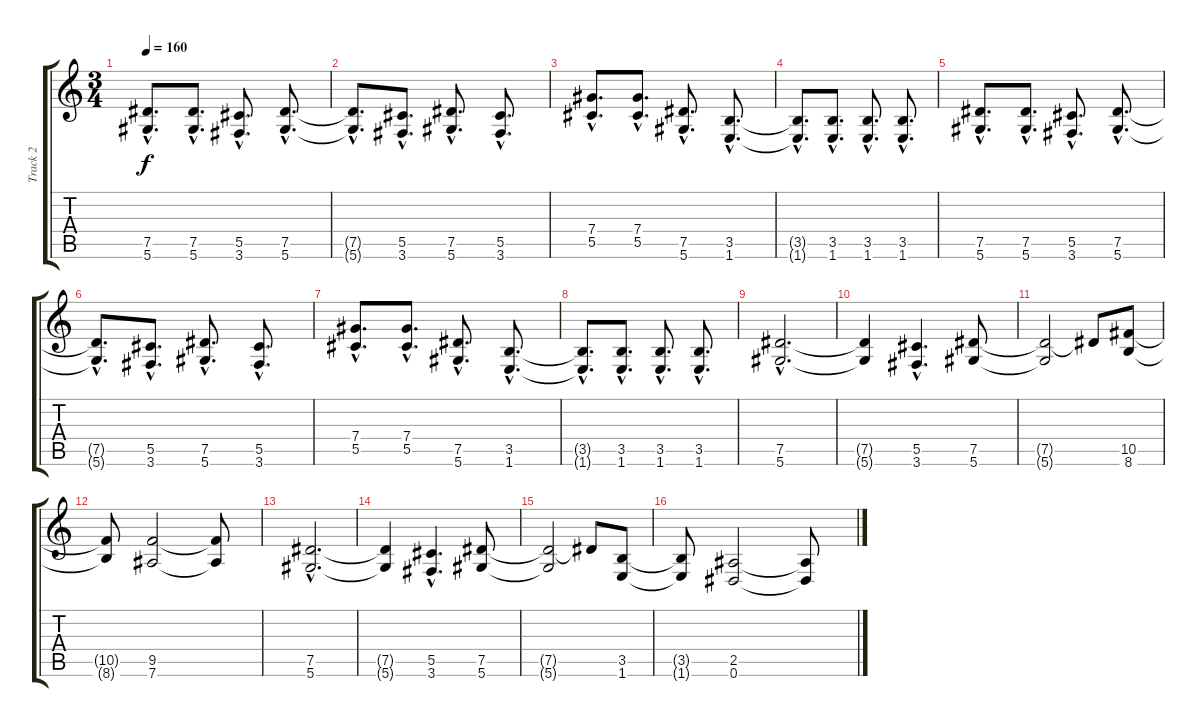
\track ("Track 2" "Track 2") {instrument overdrivenguitar}
\staff {score tabs}
\tuning (Eb4 Bb3 Gb3 Db3 Ab2 Eb2) {hide}
\ts (3 4)
\tempo 160
\clef g2
\ks c
(7.5{hac} 5.6{hac}).8{d dy f} (7.5{hac} 5.6{hac}).8{d} (5.5{hac} 3.6{hac}).8{d} (7.5{hac} 5.6{hac}).8{d} |
(7.5{hac t} 5.6{hac t}).8{d} (5.5{hac} 3.6{hac}).8{d} (7.5{hac} 5.6{hac}).8{d} (5.5{hac} 3.6{hac}).8{d} |
(7.4{hac} 5.5{hac}).8{d} (7.4{hac} 5.5{hac}).8{d} (7.5{hac} 5.6{hac}).8{d} (3.5{hac} 1.6{hac}).8{d} |
(3.5{hac t} 1.6{hac t}).8{d} (3.5{hac} 1.6{hac}).8{d} (3.5{hac} 1.6{hac}).8{d} (3.5{hac} 1.6{hac}).8{d} |
(7.5{hac} 5.6{hac}).8{d} (7.5{hac} 5.6{hac}).8{d} (5.5{hac} 3.6{hac}).8{d} (7.5{hac} 5.6{hac}).8{d} |
(7.5{hac t} 5.6{hac t}).8{d} (5.5{hac} 3.6{hac}).8{d} (7.5{hac} 5.6{hac}).8{d} (5.5{hac} 3.6{hac}).8{d} |
(7.4{hac} 5.5{hac}).8{d} (7.4{hac} 5.5{hac}).8{d} (7.5{hac} 5.6{hac}).8{d} (3.5{hac} 1.6{hac}).8{d} |
(3.5{hac t} 1.6{hac t}).8{d} (3.5{hac} 1.6{hac}).8{d} (3.5{hac} 1.6{hac}).8{d} (3.5{hac} 1.6{hac}).8{d} |
(7.5{hac} 5.6{hac}).2{d} |
(7.5{t} 5.6{t}).4 (5.5{hac} 3.6{hac}).4{d} (7.5 5.6).8 |
(7.5{t} 5.6{t}).2 7.5{t}.8 (10.5 8.6).8 |
(10.5{t} 8.6{t}).8 (9.5 7.6).2 (9.5{t} 7.6{t}).8 |
(7.5{hac} 5.6{hac}).2{d} |
(7.5{t} 5.6{t}).4 (5.5{hac} 3.6{hac}).4{d} (7.5 5.6).8 |
(7.5{t} 5.6{t}).2 7.5{t}.8 (3.5 1.6).8 |
(3.5{t} 1.6{t}).8 (2.5 0.6).2 (2.5{t} 0.6{t}).8
